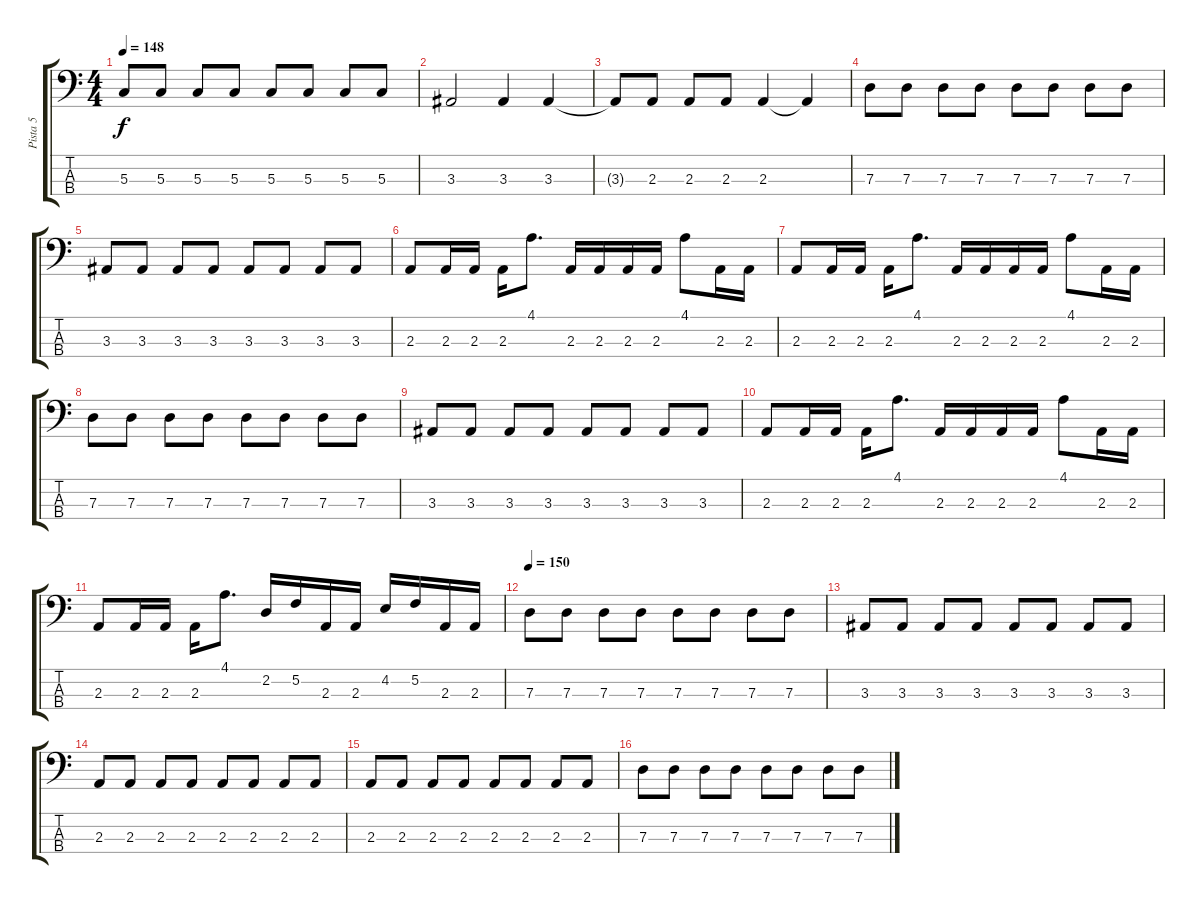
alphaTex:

\track ("Pista 5" "Pista 5") {instrument electricbassfinger}
\staff {score tabs}
\tuning (F2 C2 G1 C1) {hide}
\ts (4 4)
\tempo 148
\clef f4
\ks c
5.3.8{dy f} 5.3.8 5.3.8 5.3.8 5.3.8 5.3.8 5.3.8 5.3.8 |
3.3.2 3.3.4 3.3.4 |
3.3{t}.8 2.3.8 2.3.8 2.3.8 2.3.4 2.3{t}.4 |
7.3.8 7.3.8 7.3.8 7.3.8 7.3.8 7.3.8 7.3.8 7.3.8 |
3.3.8 3.3.8 3.3.8 3.3.8 3.3.8 3.3.8 3.3.8 3.3.8 |
2.3.8 2.3.16 2.3.16 2.3.16 4.1.8{d} 2.3.16 2.3.16 2.3.16 2.3.16 4.1.8 2.3.16 2.3.16 |
2.3.8 2.3.16 2.3.16 2.3.16 4.1.8{d} 2.3.16 2.3.16 2.3.16 2.3.16 4.1.8 2.3.16 2.3.16 |
7.3.8 7.3.8 7.3.8 7.3.8 7.3.8 7.3.8 7.3.8 7.3.8 |
3.3.8 3.3.8 3.3.8 3.3.8 3.3.8 3.3.8 3.3.8 3.3.8 |
2.3.8 2.3.16 2.3.16 2.3.16 4.1.8{d} 2.3.16 2.3.16 2.3.16 2.3.16 4.1.8 2.3.16 2.3.16 |
2.3.8 2.3.16 2.3.16 2.3.16 4.1.8{d} 2.2.16 5.2.16 2.3.16 2.3.16 4.2.16 5.2.16 2.3.16 2.3.16 |
\tempo 150
7.3.8 7.3.8 7.3.8 7.3.8 7.3.8 7.3.8 7.3.8 7.3.8 |
3.3.8 3.3.8 3.3.8 3.3.8 3.3.8 3.3.8 3.3.8 3.3.8 |
2.3.8 2.3.8 2.3.8 2.3.8 2.3.8 2.3.8 2.3.8 2.3.8 |
2.3.8 2.3.8 2.3.8 2.3.8 2.3.8 2.3.8 2.3.8 2.3.8 |
7.3.8 7.3.8 7.3.8 7.3.8 7.3.8 7.3.8 7.3.8 7.3.8
